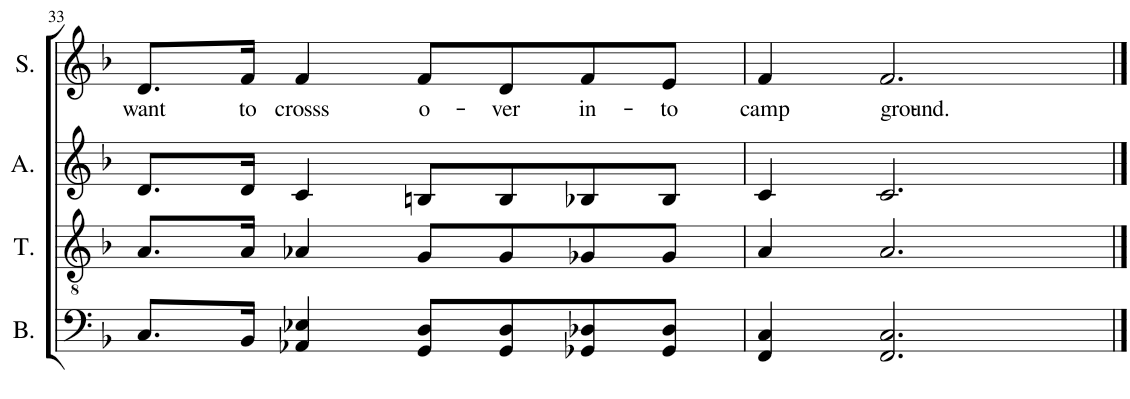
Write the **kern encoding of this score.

**kern	**kern	**kern	**kern	**text
*part4	*part3	*part2	*part1	*part1
*staff4	*staff3	*staff2	*staff1	*staff1
*I"Bass	*I"Tenor	*I"Alto	*I"Soprano	*
*I'B.	*I'T.	*I'A.	*I'S.	*
!!LO:PB:g=z
*clefF4	*clefGv2	*clefG2	*clefG2	*
*k[b-]	*k[b-]	*k[b-]	*k[b-]	*
*M4/4	*M4/4	*M4/4	*M4/4	*
*met(c)	*met(c)	*met(c)	*met(c)	*
=33	=33	=33	=33	=33
!	!	!	!	!LO:LY:b
8.C/L	8.A/L	8.d/L	8.d/L	want
!	!	!	!	!LO:LY:b
16BB-/Jk	16A/Jk	16d/Jk	16f/Jk	to
!	!	!	!	!LO:LY:b
4AA-X/ 4E-X/	4A-X/	4c/	4f/	crosss
!	!	!	!	!LO:LY:b
8GG/ 8D/L	8G/L	8Bn/L	8f/L	o-
!	!	!	!	!LO:LY:b
8GG/ 8D/	8G/	8B/	8d/	-ver
!	!	!	!	!LO:LY:b
8GG-X/ 8D-X/	8G-X/	8B-X/	8f/	in-
!	!	!	!	!LO:LY:b
8GG-/ 8D-/J	8G-/J	8B-/J	8e/J	-to
=34	=34	=34	=34	=34
!	!	!	!	!LO:LY:b
4FF/ 4C/	4A/	4c/	4f/	camp
!	!	!	!	!LO:LY:b
2.FF/ 2.C/	2.A/	2.c/	2.f/	ground.-
==	==	==	==	==
*-	*-	*-	*-	*-
